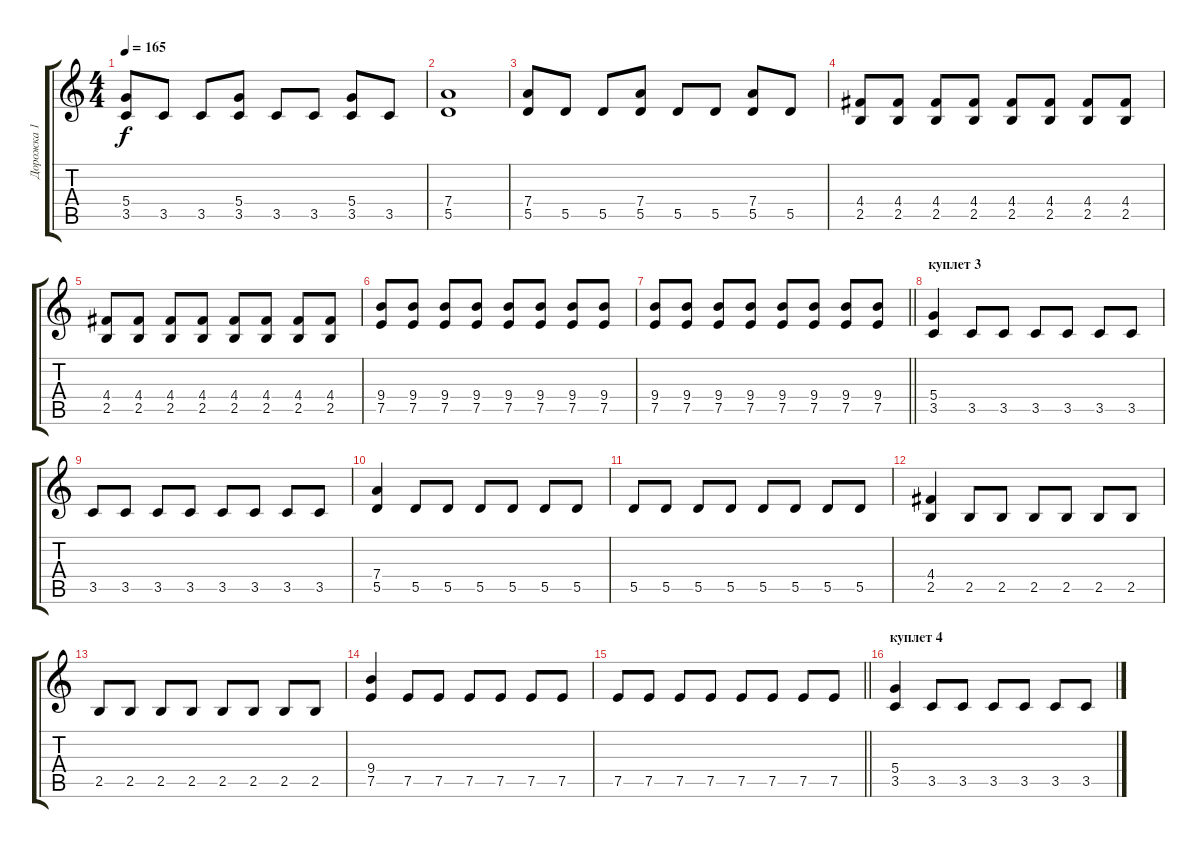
\track ("Дорожка 1" "Дорожка 1") {instrument distortionguitar}
\staff {score tabs}
\tuning (E4 B3 G3 D3 A2 E2) {hide}
\ts (4 4)
\tempo 165
\clef g2
\ks c
(5.4 3.5).8{dy f} 3.5.8 3.5.8 (5.4 3.5).8 3.5.8 3.5.8 (5.4 3.5).8 3.5.8 |
(7.4 5.5).1 |
(7.4 5.5).8 5.5.8 5.5.8 (7.4 5.5).8 5.5.8 5.5.8 (7.4 5.5).8 5.5.8 |
(4.4 2.5).8 (4.4 2.5).8 (4.4 2.5).8 (4.4 2.5).8 (4.4 2.5).8 (4.4 2.5).8 (4.4 2.5).8 (4.4 2.5).8 |
(4.4 2.5).8 (4.4 2.5).8 (4.4 2.5).8 (4.4 2.5).8 (4.4 2.5).8 (4.4 2.5).8 (4.4 2.5).8 (4.4 2.5).8 |
(9.4 7.5).8 (9.4 7.5).8 (9.4 7.5).8 (9.4 7.5).8 (9.4 7.5).8 (9.4 7.5).8 (9.4 7.5).8 (9.4 7.5).8 |
\barLineRight lightlight
(9.4 7.5).8 (9.4 7.5).8 (9.4 7.5).8 (9.4 7.5).8 (9.4 7.5).8 (9.4 7.5).8 (9.4 7.5).8 (9.4 7.5).8 |
\section ("" "куплет 3")
(5.4 3.5).4 3.5.8 3.5.8 3.5.8 3.5.8 3.5.8 3.5.8 |
3.5.8 3.5.8 3.5.8 3.5.8 3.5.8 3.5.8 3.5.8 3.5.8 |
(7.4 5.5).4 5.5.8 5.5.8 5.5.8 5.5.8 5.5.8 5.5.8 |
5.5.8 5.5.8 5.5.8 5.5.8 5.5.8 5.5.8 5.5.8 5.5.8 |
(4.4 2.5).4 2.5.8 2.5.8 2.5.8 2.5.8 2.5.8 2.5.8 |
2.5.8 2.5.8 2.5.8 2.5.8 2.5.8 2.5.8 2.5.8 2.5.8 |
(9.4 7.5).4 7.5.8 7.5.8 7.5.8 7.5.8 7.5.8 7.5.8 |
\barLineRight lightlight
7.5.8 7.5.8 7.5.8 7.5.8 7.5.8 7.5.8 7.5.8 7.5.8 |
\section ("" "куплет 4")
(5.4 3.5).4 3.5.8 3.5.8 3.5.8 3.5.8 3.5.8 3.5.8
